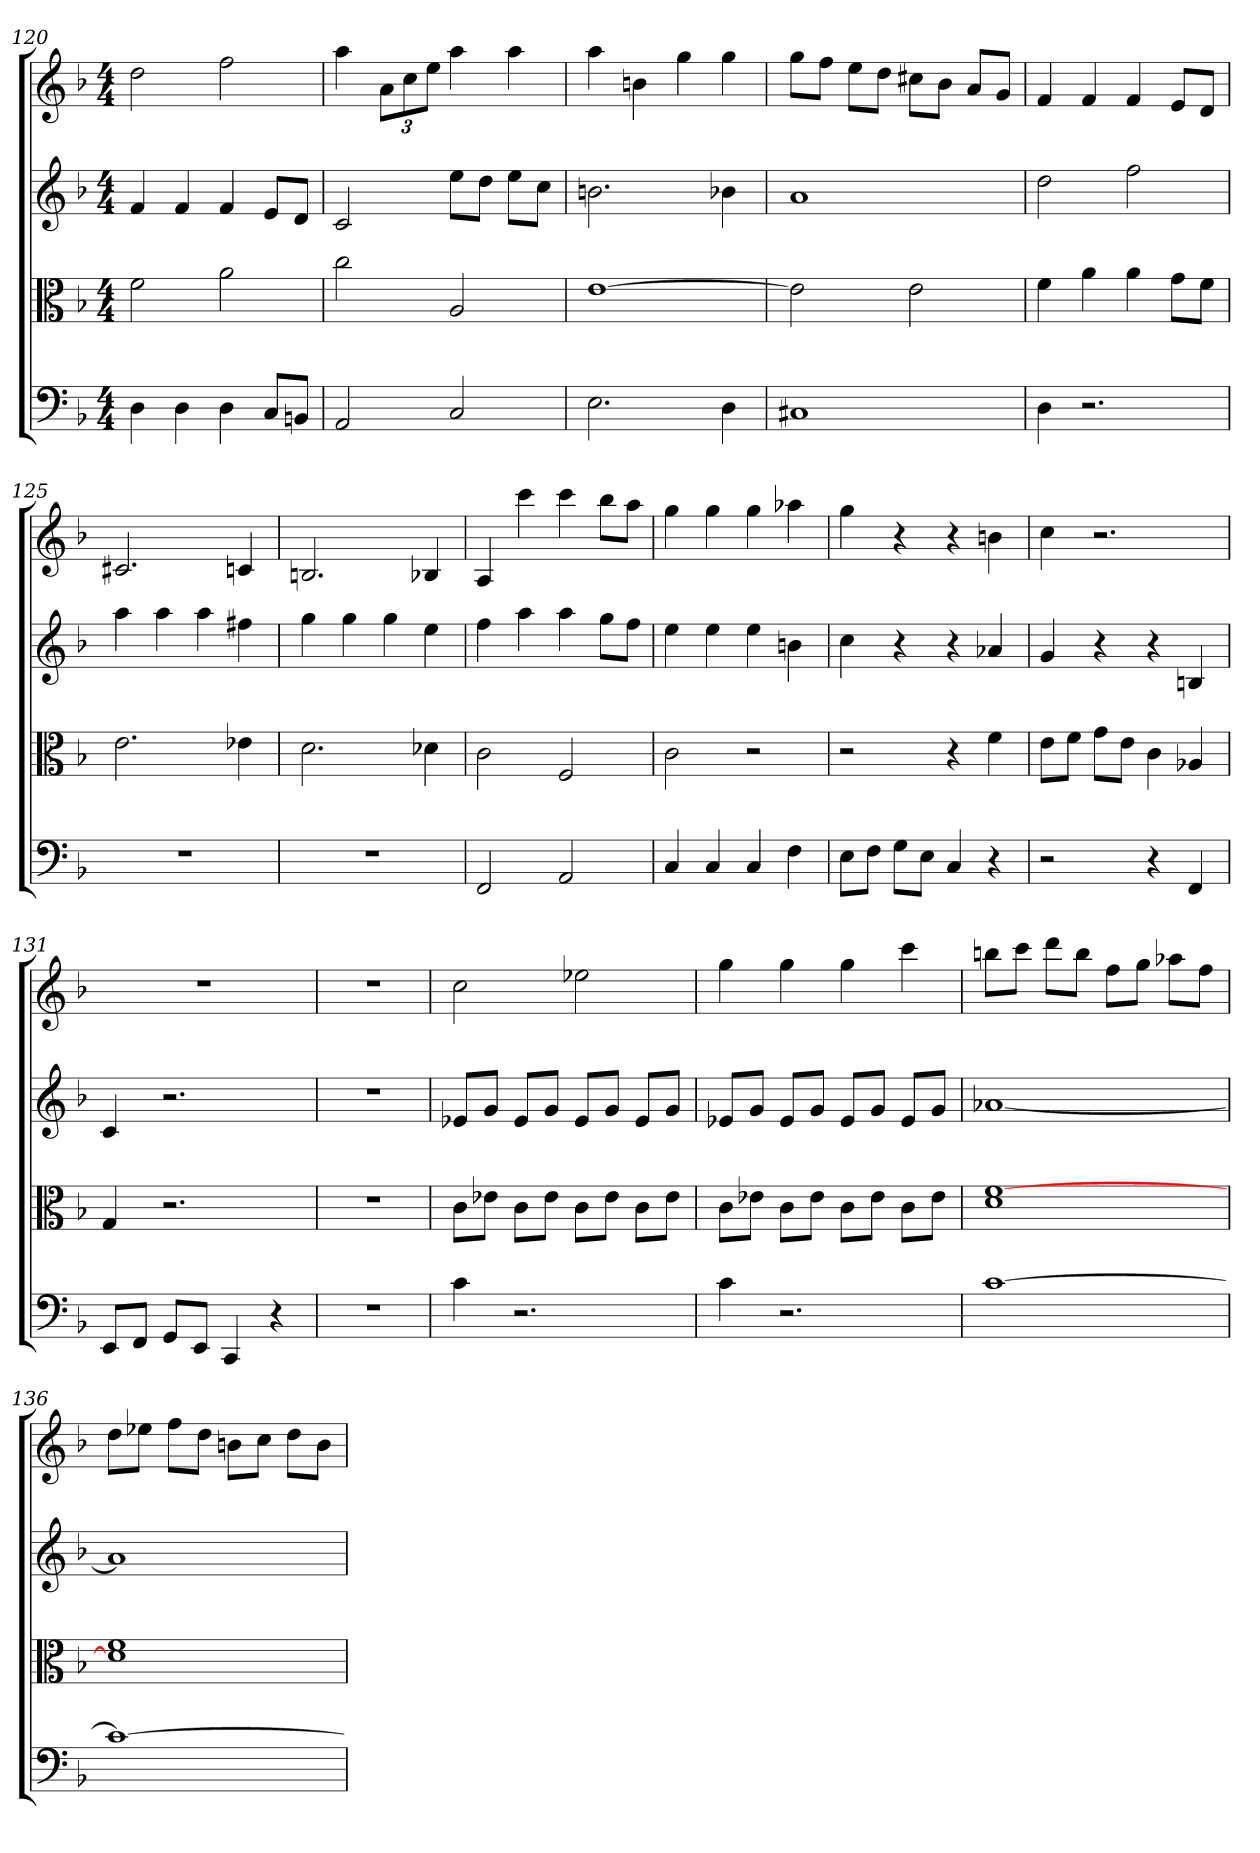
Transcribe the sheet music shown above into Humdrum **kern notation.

**kern	**kern	**kern	**kern
*part4	*part3	*part2	*part1
*staff4	*staff3	*staff2	*staff1
*clefF4	*clefC3	*	*
*k[b-]	*k[b-]	*k[b-]	*k[b-]
*F:	*F:	*F:	*F:
*M4/4	*M4/4	*M4/4	*M4/4
=120	=120	=120	=120
4D	2f	4f	2dd
4D	.	4f	.
4D	2a	4f	2ff
8C/L	.	8eL	.
8BBn/J	.	8dJ	.
=121	=121	=121	=121
2AA	2cc	2c	4aa
.	.	.	12aL
.	.	.	12cc
.	.	.	12eeJ
2C	2A	8eeL	4aa
.	.	8ddJ	.
.	.	8eeL	4aa
.	.	8ccJ	.
=122	=122	=122	=122
2.E	[1e	2.bn	4aa
.	.	.	4bn
.	.	.	4gg
4D	.	4b-X	4gg
=123	=123	=123	=123
1C#X	2e]	1a	8ggL
.	.	.	8ffJ
.	.	.	8eeL
.	.	.	8ddJ
.	2e	.	8cc#XL
.	.	.	8b-J
.	.	.	8aL
.	.	.	8gJ
=124	=124	=124	=124
4D	4f	2dd	4f
2.r	4a	.	4f
.	4a	2ff	4f
.	8g\L	.	8eL
.	8f\J	.	8dJ
=125	=125	=125	=125
1r	2.e	4aa	2.c#X
.	.	4aa	.
.	.	4aa	.
.	4e-X	4ff#X	4cn
=126	=126	=126	=126
1r	2.d	4gg	2.Bn
.	.	4gg	.
.	.	4gg	.
.	4d-X	4ee	4B-X
=127	=127	=127	=127
2FF	2c	4ff	4A
.	.	4aa	4ccc
2AA	2F	4aa	4ccc
.	.	8ggL	8bb-L
.	.	8ffJ	8aaJ
=128	=128	=128	=128
4C	2c	4ee	4gg
4C	.	4ee	4gg
4C	2r	4ee	4gg
4F	.	4bn	4aa-X
=129	=129	=129	=129
8E\L	2r	4cc	4gg
8F\J	.	.	.
8G\L	.	4r	4r
8E\J	.	.	.
4C	4r	4r	4r
4r	4f	4a-X	4bn
=130	=130	=130	=130
2r	8e\L	4g	4cc
.	8f\J	.	.
.	8g\L	4r	2.r
.	8e\J	.	.
4r	4c	4r	.
4FF	4A-X	4Bn	.
=131	=131	=131	=131
8EE/L	4G	4c	1r
8FF/J	.	.	.
8GG/L	2.r	2.r	.
8EE/J	.	.	.
4CC	.	.	.
4r	.	.	.
=132	=132	=132	=132
1r	1r	1r	1r
=133	=133	=133	=133
4c	8c\L	8e-XL	2cc
.	8e-X\J	8gJ	.
2.r	8c\L	8e-L	.
.	8e-\J	8gJ	.
.	8c\L	8e-L	2ee-X
.	8e-\J	8gJ	.
.	8c\L	8e-L	.
.	8e-\J	8gJ	.
=134	=134	=134	=134
4c	8c\L	8e-XL	4gg
.	8e-X\J	8gJ	.
2.r	8c\L	8e-L	4gg
.	8e-\J	8gJ	.
.	8c\L	8e-L	4gg
.	8e-\J	8gJ	.
.	8c\L	8e-L	4ccc
.	8e-\J	8gJ	.
=135	=135	=135	=135
[1c	1d [1f	[1a-X	8bbnL
.	.	.	8cccJ
.	.	.	8dddL
.	.	.	8bbJ
.	.	.	8ffL
.	.	.	8ggJ
.	.	.	8aa-XL
.	.	.	8ffJ
=136	=136	=136	=136
1c_	1d] 1f	1a-]	8ddL
.	.	.	8ee-XJ
.	.	.	8ffL
.	.	.	8ddJ
.	.	.	8bnL
.	.	.	8ccJ
.	.	.	8ddL
.	.	.	8bJ
=	=	=	=
*-	*-	*-	*-
